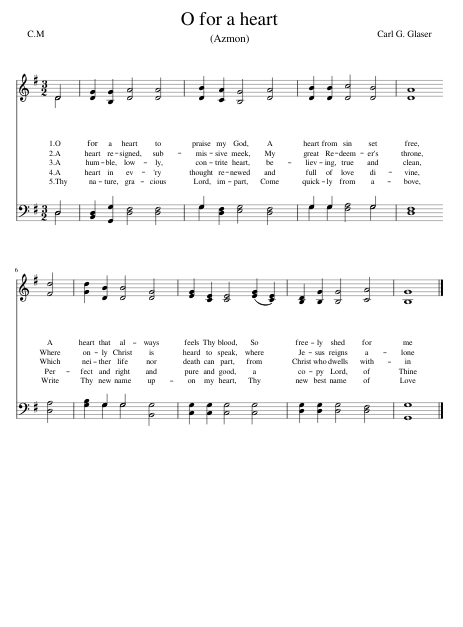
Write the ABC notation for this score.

X:1
%%score ( 1 2 ) ( 3 4 )
L:1/8
M:3/2
I:linebreak $
K:G
V:1 treble
V:2 treble
V:3 bass
V:4 bass
V:1
 D4 | [DG]2 [B,G]2 [DA]4 [DA]4 | [DB]2 [CA]2 [B,G]4 [DA]4 | [DB]2 [DB]2 [Dc]4 [DB]4 | [DA]8 |$ %5
 [Fd]4 | [Gd]2 [DB]2 [DB]4 [DG]4 | [EG]2 [CE]2 [CE]4 (([EG]2 [CE]2)) | [B,D]2 [B,G]2 [B,G]4 [CA]4 | [B,G]8 |] %10
V:2
 D4 | x12 | x12 | x12 | x8 |$ %5
 x4 | x12 | x12 | x12 | x8 |] %10
V:3
 D,4 | [B,,D,]2 [G,,G,]2 [D,F,]4 [D,F,]4 | G,2 [D,F,]2 [E,G,]4 [D,F,]4 | G,2 G,2 [F,A,]4 G,4 | [D,F,]8 |$ %5
 [D,A,]4 | [G,B,]2 G,2 G,4 [B,,G,]4 | [C,G,]2 [C,G,]2 [C,G,]4 [C,G,]4 | [D,G,]2 [D,G,]2 [D,G,]4 [D,F,]4 | [G,,G,]8 |] %10
V:4
 D,4 | x12 | G,2 x2 x4 x4 | G,2 G,2 x4 G,4 | x8 |$ %5
 x4 | x2 G,2 G,4 x4 | x12 | x12 | x8 |] %10
